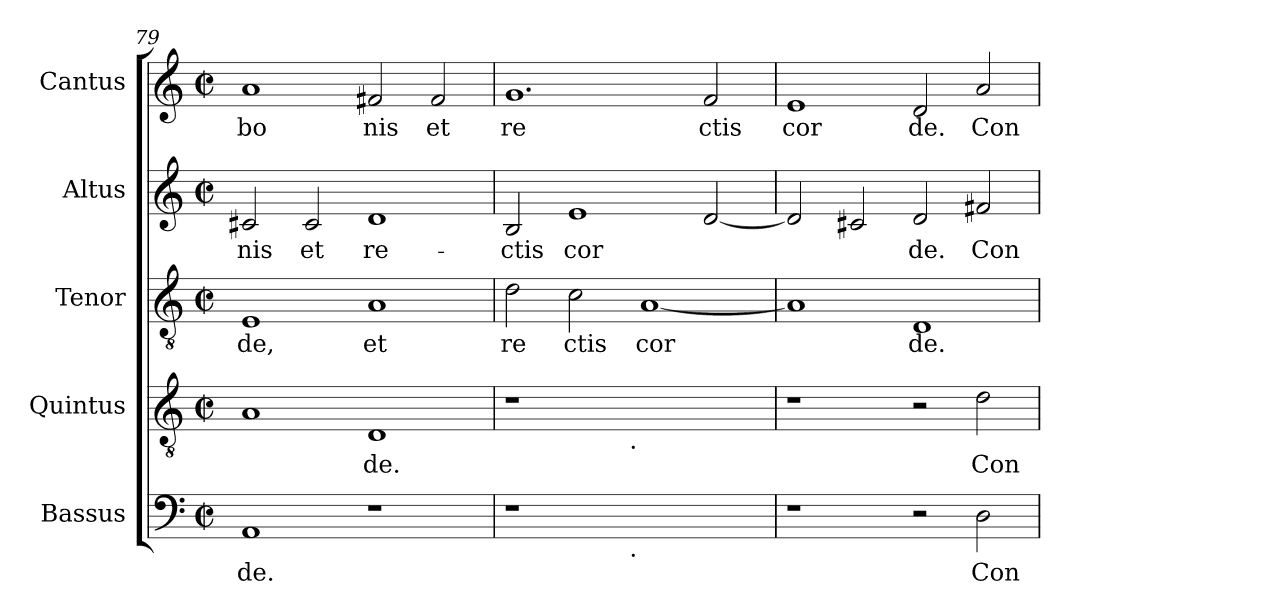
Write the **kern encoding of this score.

**kern	**text	**kern	**text	**kern	**text	**kern	**text	**kern	**text
*part5	*part5	*part4	*part4	*part3	*part3	*part2	*part2	*part1	*part1
*staff5	*staff5	*staff4	*staff4	*staff3	*staff3	*staff2	*staff2	*staff1	*staff1
*I"Bassus	*	*I"Quintus	*	*I"Tenor	*	*I"Altus	*	*I"Cantus	*
*clefF4	*	*clefGv2	*	*clefGv2	*	*clefG2	*	*clefG2	*
*k[]	*	*k[]	*	*k[]	*	*k[]	*	*k[]	*
*C:	*	*C:	*	*C:	*	*C:	*	*C:	*
*M2/2	*	*M2/2	*	*M2/2	*	*M2/2	*	*M2/2	*
*met(c|)	*	*met(c|)	*	*met(c|)	*	*met(c|)	*	*met(c|)	*
=79	=79	=79	=79	=79	=79	=79	=79	=79	=79
!	!LO:LY:b:cj	!	!LO:LY:b:cj	!	!LO:LY:b:cj	!	!LO:LY:b:cj	!	!LO:LY:b:cj
1AA	de.	1A	.	1E	de,	2c#X/	-nis	1a	bo
!	!	!	!	!	!	!	!LO:LY:b:cj	!	!
.	.	.	.	.	.	2c#/	et	.	.
!	!	!	!LO:LY:b:cj	!	!LO:LY:b:cj	!	!LO:LY:b:cj	!	!LO:LY:b:cj
1r	.	1D	de.	1A	et	1d	re-	2f#X/	nis
!	!	!	!	!	!	!	!	!	!LO:LY:b:cj
.	.	.	.	.	.	.	.	2f#/	et
=80	=80	=80	=80	=80	=80	=80	=80	=80	=80
!	!	!	!	!	!LO:LY:b:cj	!	!LO:LY:b:cj	!	!LO:LY:b:cj
*^	*	*^	*	*	*	*	*	*	*
1r	2ryy	.	1r	2ryy	.	2d\	re	2B/	-ctis	1.g	re
!	!	!	!	!	!	!	!LO:LY:b:cj	!	!LO:LY:b:cj	!	!
.	4...ryy	.	.	4...ryy	.	2c\	ctis	1e	cor-	.	.
!	!	!	!	!LO:TX:b:t=.	!	!	!	!	!	!	!
!	!LO:TX:b:t=.	!	!	!	!	!	!	!	!	!	!
.	1ryy	.	.	1ryy	.	.	.	.	.	.	.
!	!	!	!	!	!	!	!LO:LY:b:cj	!	!	!	!
1ryy	.	.	1ryy	.	.	[<1A	cor	.	.	.	.
!	!	!	!	!	!	!	!	!	!LO:LY:b:cj	!	!LO:LY:b:cj
.	.	.	.	.	.	.	.	[<2d/	--	2f/	ctis
.	32ryy	.	.	32ryy	.	.	.	.	.	.	.
=81	=81	=81	=81	=81	=81	=81	=81	=81	=81	=81	=81
!	!	!	!	!	!	!	!LO:LY:b:cj	!	!LO:LY:b:cj	!	!LO:LY:b:cj
*v	*v	*	*	*	*	*	*	*	*	*	*
*	*	*v	*v	*	*	*	*	*	*	*
1r	.	1r	.	1A]	.	2d/]	--	1e	cor
!	!	!	!	!	!	!	!LO:LY:b:cj	!	!
.	.	.	.	.	.	2c#/	--	.	.
!	!	!	!	!	!LO:LY:b:cj	!	!LO:LY:b:cj	!	!LO:LY:b:cj
2r	.	2r	.	1D	de.	2d/	-de.	2d/	de.
!	!LO:LY:b:cj	!	!LO:LY:b:cj	!	!	!	!LO:LY:b:cj	!	!LO:LY:b:cj
2D\	Con	2d\	Con	.	.	2f#X/	Con-	2a/	Con
=	=	=	=	=	=	=	=	=	=
*-	*-	*-	*-	*-	*-	*-	*-	*-	*-
